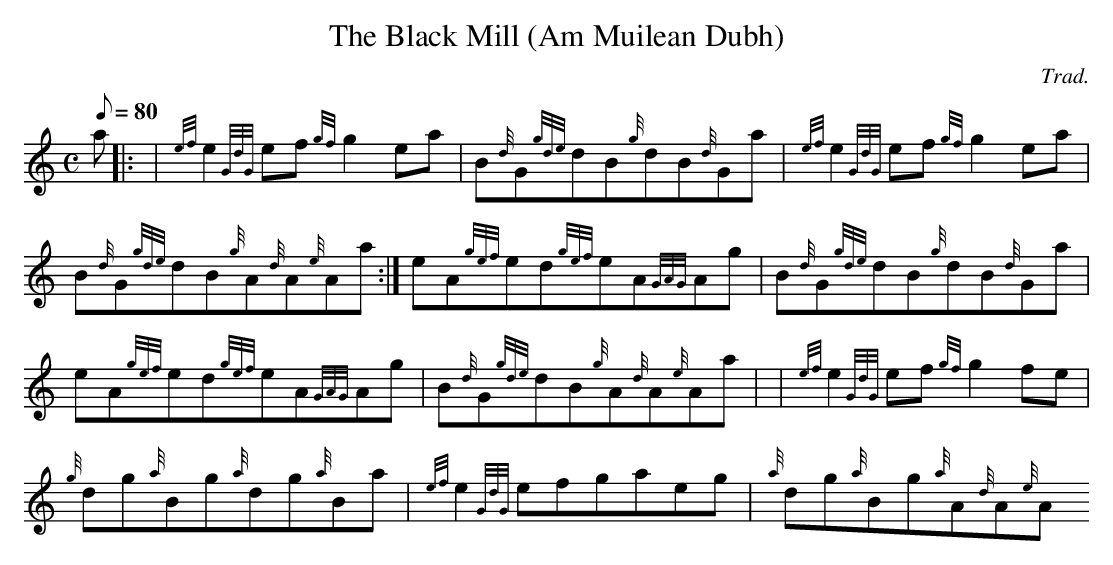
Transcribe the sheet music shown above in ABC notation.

X:1
T:The Black Mill (Am Muilean Dubh)
M:C
L:1/8
Q:80
C:Trad.
K:HP
a |: | \
{ef}e2{GdG}ef{gf}g2ea | \
B{d}G{gde}dB{g}dB{d}Ga | \
{ef}e2{GdG}ef{gf}g2ea |
B{d}G{gde}dB{g}A{d}A{e}Aa :| \
eA{gef}ed{gef}eA{GAG}Ag | \
B{d}G{gde}dB{g}dB{d}Ga |
eA{gef}ed{gef}eA{GAG}Ag | \
B{d}G{gde}dB{g}A{d}A{e}Aa | | \
{ef}e2{GdG}ef{gf}g2fe |
{g}dg{a}Bg{a}dg{a}Ba | \
{ef}e2{GdG}efgaeg | \
{a}dg{a}Bg{a}A{d}A{e}A
